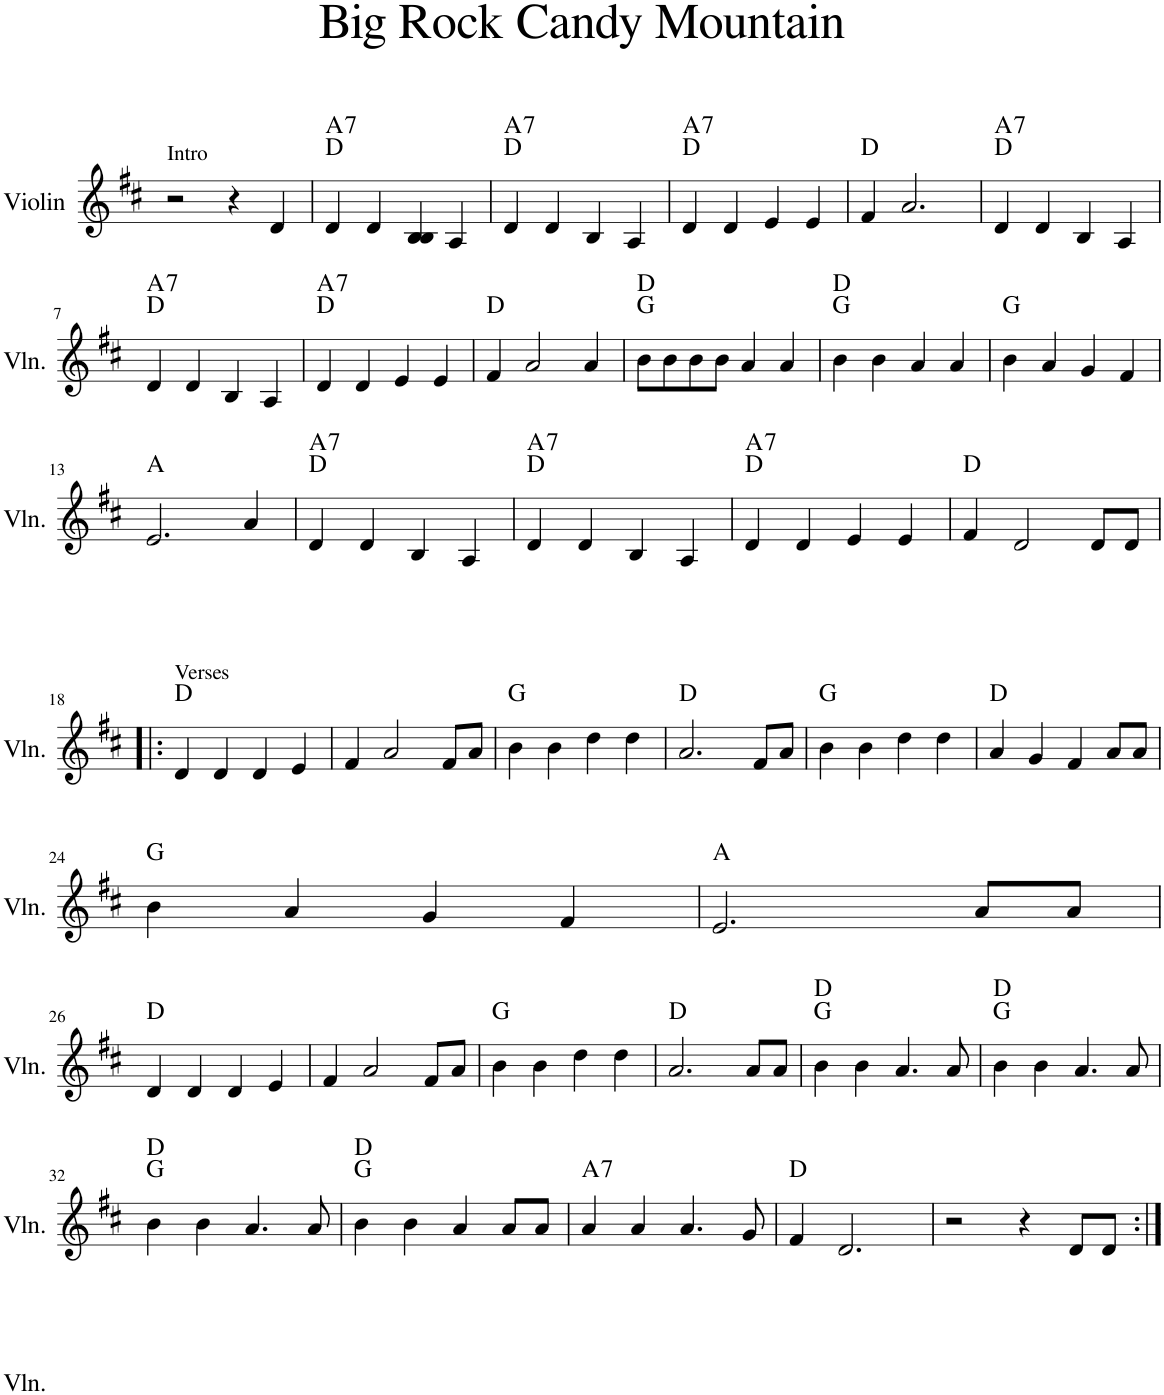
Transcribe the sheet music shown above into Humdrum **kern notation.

**kern	**harte
*part1	*part1
*staff1	*
*I"Violin	*
*I'Vln.	*
*clefG2	*
*k[f#c#]	*
=1	=1
!LO:TX:a:t=Intro	!
2r	.
4r	.
4d/	.
=2	=2
!	!LO:H:n=2:kt=7
4d/	D:maj A:7
4d/	.
4B/ 4B/ 4B/	.
4A/	.
=3	=3
!	!LO:H:n=2:kt=7
4d/	D:maj A:7
4d/	.
4B/	.
4A/	.
=4	=4
!	!LO:H:n=2:kt=7
4d/	D:maj A:7
4d/	.
4e/	.
4e/	.
=5	=5
4f#/	D:maj
2.a/	.
=6	=6
!	!LO:H:n=2:kt=7
4d/	D:maj A:7
4d/	.
4B/	.
4A/	.
!!LO:LB:g=z
=7	=7
!	!LO:H:n=2:kt=7
4d/	D:maj A:7
4d/	.
4B/	.
4A/	.
=8	=8
!	!LO:H:n=2:kt=7
4d/	D:maj A:7
4d/	.
4e/	.
4e/	.
=9	=9
4f#/	D:maj
2a/	.
4a/	.
=10	=10
8b\L	G:maj D:maj
8b\	.
8b\	.
8b\J	.
4a/	.
4a/	.
=11	=11
4b\	G:maj D:maj
4b\	.
4a/	.
4a/	.
=12	=12
4b\	G:maj
4a/	.
4g/	.
4f#/	.
!!LO:LB:g=z
=13	=13
2.e/	A:maj
4a/	.
=14	=14
!	!LO:H:n=2:kt=7
4d/	D:maj A:7
4d/	.
4B/	.
4A/	.
=15	=15
!	!LO:H:n=2:kt=7
4d/	D:maj A:7
4d/	.
4B/	.
4A/	.
=16	=16
!	!LO:H:n=2:kt=7
4d/	D:maj A:7
4d/	.
4e/	.
4e/	.
=17	=17
4f#/	D:maj
2d/	.
8d/L	.
8d/J	.
!!LO:LB:g=z
=18!|:	=18!|:
!LO:TX:a:t=Verses	!
4d/	D:maj
4d/	.
4d/	.
4e/	.
=19	=19
4f#/	.
2a/	.
8f#/L	.
8a/J	.
=20	=20
4b\	G:maj
4b\	.
4dd\	.
4dd\	.
=21	=21
2.a/	D:maj
8f#/L	.
8a/J	.
=22	=22
4b\	G:maj
4b\	.
4dd\	.
4dd\	.
=23	=23
4a/	D:maj
4g/	.
4f#/	.
8a/L	.
8a/J	.
!!LO:LB:g=z
=24	=24
4b\	G:maj
4a/	.
4g/	.
4f#/	.
=25	=25
2.e/	A:maj
8a/L	.
8a/J	.
!!LO:LB:g=z
=26	=26
4d/	D:maj
4d/	.
4d/	.
4e/	.
=27	=27
4f#/	.
2a/	.
8f#/L	.
8a/J	.
=28	=28
4b\	G:maj
4b\	.
4dd\	.
4dd\	.
=29	=29
2.a/	D:maj
8a/L	.
8a/J	.
=30	=30
4b\	G:maj D:maj
4b\	.
4.a/	.
8a/	.
=31	=31
4b\	G:maj D:maj
4b\	.
4.a/	.
8a/	.
!!LO:LB:g=z
=32	=32
4b\	G:maj D:maj
4b\	.
4.a/	.
8a/	.
=33	=33
4b\	G:maj D:maj
4b\	.
4a/	.
8a/L	.
8a/J	.
=34	=34
!	!LO:H:kt=7
4a/	A:7
4a/	.
4.a/	.
8g/	.
=35	=35
4f#/	D:maj
2.d/	.
=36	=36
2r	.
4r	.
8d/L	.
8d/J	.
=:|!	=:|!
*-	*-
